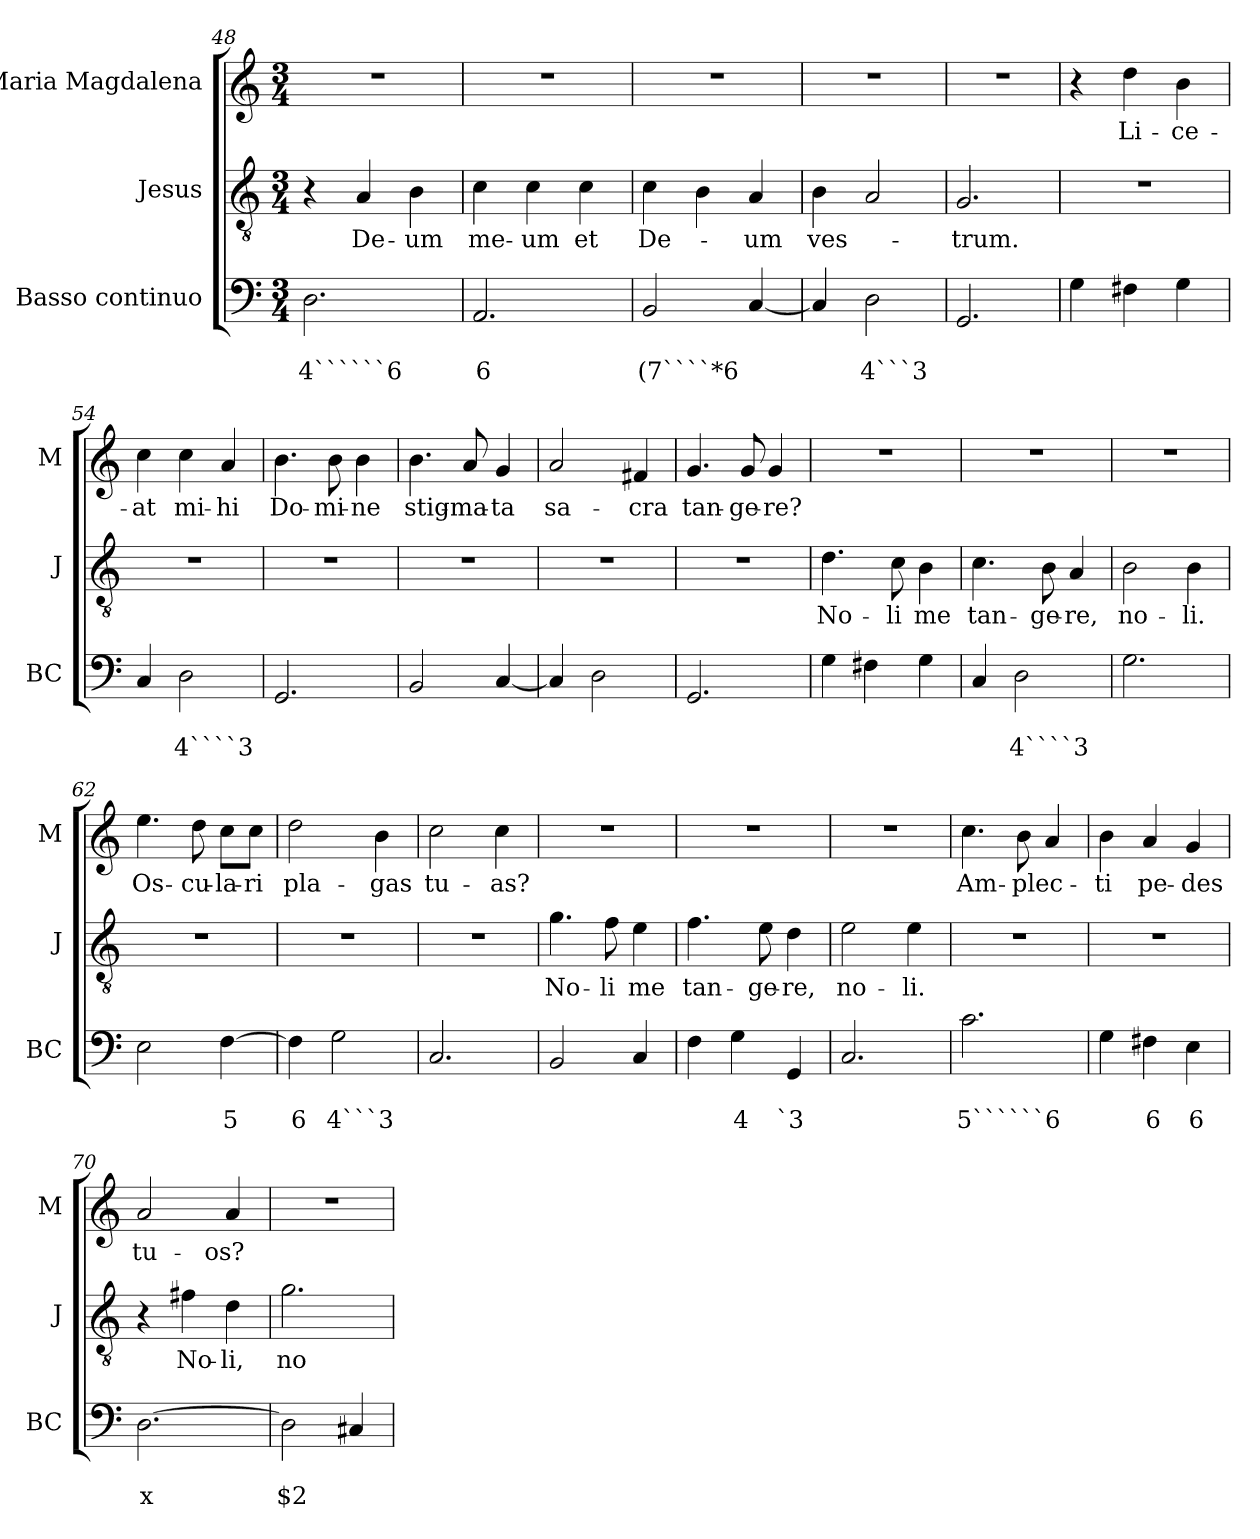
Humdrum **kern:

**kern	**text	**text	**kern	**text	**kern	**text
*part3	*part3	*part3	*part2	*part2	*part1	*part1
*staff3	*staff3	*staff3	*staff2	*staff2	*staff1	*staff1
*I"Basso continuo	*	*	*I"Jesus	*	*I"Maria Magdalena	*
*I'BC	*	*	*I'J	*	*I'M	*
*clefF4	*	*	*clefGv2	*	*clefG2	*
*k[]	*	*	*k[]	*	*k[]	*
*C:	*	*	*C:	*	*C:	*
*M3/4	*	*	*M3/4	*	*M3/4	*
=48	=48	=48	=48	=48	=48	=48
!	!	!LO:LY:b	!	!	!	!
2.D\	.	4``````6	4r	.	2.r	.
!	!	!	!	!LO:LY:b	!	!
.	.	.	4A/	De-	.	.
!	!	!	!	!LO:LY:b	!	!
.	.	.	4B\	-um	.	.
!!LO:PB:g=z
=49	=49	=49	=49	=49	=49	=49
!	!	!LO:LY:b	!	!LO:LY:b	!	!
2.AA/	.	6	4c\	me-	2.r	.
!	!	!	!	!LO:LY:b	!	!
.	.	.	4c\	-um	.	.
!	!	!	!	!LO:LY:b	!	!
.	.	.	4c\	et	.	.
=50	=50	=50	=50	=50	=50	=50
!	!	!LO:LY:b	!	!LO:LY:b	!	!
2BB/	.	(7````*6	4c\	De-	2.r	.
.	.	.	4B\	.	.	.
!	!	!	!	!LO:LY:b	!	!
[4C/	.	.	4A/	-um	.	.
=51	=51	=51	=51	=51	=51	=51
!	!	!	!	!LO:LY:b	!	!
4C/]	.	.	4B\	ves-	2.r	.
!	!	!LO:LY:b	!	!	!	!
2D\	.	4```3	2A/	.	.	.
=52	=52	=52	=52	=52	=52	=52
!	!	!	!	!LO:LY:b	!	!
2.GG/	.	.	2.G/	-trum.	2.r	.
=53	=53	=53	=53	=53	=53	=53
4G\	.	.	2.r	.	4r	.
!	!	!	!	!	!	!LO:LY:b
4F#X\	.	.	.	.	4dd\	Li-
!	!	!	!	!	!	!LO:LY:b
4G\	.	.	.	.	4b\	-ce-
=54	=54	=54	=54	=54	=54	=54
!	!	!	!	!	!	!LO:LY:b
4C/	.	.	2.r	.	4cc\	-at
!	!	!LO:LY:b	!	!	!	!LO:LY:b
2D\	.	4````3	.	.	4cc\	mi-
!	!	!	!	!	!	!LO:LY:b
.	.	.	.	.	4a/	-hi
=55	=55	=55	=55	=55	=55	=55
!	!	!	!	!	!	!LO:LY:b
2.GG/	.	.	2.r	.	4.b\	Do-
!	!	!	!	!	!	!LO:LY:b
.	.	.	.	.	8b\	-mi-
!	!	!	!	!	!	!LO:LY:b
.	.	.	.	.	4b\	-ne
=56	=56	=56	=56	=56	=56	=56
!	!	!	!	!	!	!LO:LY:b
2BB/	.	.	2.r	.	4.b\	stig-
!	!	!	!	!	!	!LO:LY:b
.	.	.	.	.	8a/	-ma-
!	!	!	!	!	!	!LO:LY:b
[4C/	.	.	.	.	4g/	-ta
=57	=57	=57	=57	=57	=57	=57
!	!	!	!	!	!	!LO:LY:b
4C/]	.	.	2.r	.	2a/	sa-
2D\	.	.	.	.	.	.
!	!	!	!	!	!	!LO:LY:b
.	.	.	.	.	4f#X/	-cra
=58	=58	=58	=58	=58	=58	=58
!	!	!	!	!	!	!LO:LY:b
2.GG/	.	.	2.r	.	4.g/	tan-
!	!	!	!	!	!	!LO:LY:b
.	.	.	.	.	8g/	-ge-
!	!	!	!	!	!	!LO:LY:b
.	.	.	.	.	4g/	-re?
!!LO:LB:g=z
=59	=59	=59	=59	=59	=59	=59
!	!	!	!	!LO:LY:b	!	!
4G\	.	.	4.d\	No-	2.r	.
4F#X\	.	.	.	.	.	.
!	!	!	!	!LO:LY:b	!	!
.	.	.	8c\	-li	.	.
!	!	!	!	!LO:LY:b	!	!
4G\	.	.	4B\	me	.	.
=60	=60	=60	=60	=60	=60	=60
!	!	!	!	!LO:LY:b	!	!
4C/	.	.	4.c\	tan-	2.r	.
!	!	!LO:LY:b	!	!	!	!
2D\	.	4````3	.	.	.	.
!	!	!	!	!LO:LY:b	!	!
.	.	.	8B\	-ge-	.	.
!	!	!	!	!LO:LY:b	!	!
.	.	.	4A/	-re,	.	.
=61	=61	=61	=61	=61	=61	=61
!	!	!	!	!LO:LY:b	!	!
2.G\	.	.	2B\	no-	2.r	.
!	!	!	!	!LO:LY:b	!	!
.	.	.	4B\	-li.	.	.
=62	=62	=62	=62	=62	=62	=62
!	!	!	!	!	!	!LO:LY:b
2E\	.	.	2.r	.	4.ee\	Os-
!	!	!	!	!	!	!LO:LY:b
.	.	.	.	.	8dd\	-cu-
!	!	!LO:LY:b	!	!	!	!LO:LY:b
[4F\	.	5	.	.	8cc\L	-la-
!	!	!	!	!	!	!LO:LY:b
.	.	.	.	.	8cc\J	-ri
=63	=63	=63	=63	=63	=63	=63
!	!	!LO:LY:b	!	!	!	!LO:LY:b
4F\]	.	6	2.r	.	2dd\	pla-
!	!	!LO:LY:b	!	!	!	!
2G\	.	4```3	.	.	.	.
!	!	!	!	!	!	!LO:LY:b
.	.	.	.	.	4b\	-gas
=64	=64	=64	=64	=64	=64	=64
!	!	!	!	!	!	!LO:LY:b
2.C/	.	.	2.r	.	2cc\	tu-
!	!	!	!	!	!	!LO:LY:b
.	.	.	.	.	4cc\	-as?
=65	=65	=65	=65	=65	=65	=65
!	!	!	!	!LO:LY:b	!	!
2BB/	.	.	4.g\	No-	2.r	.
!	!	!	!	!LO:LY:b	!	!
.	.	.	8f\	-li	.	.
!	!	!	!	!LO:LY:b	!	!
4C/	.	.	4e\	me	.	.
=66	=66	=66	=66	=66	=66	=66
!	!	!	!	!LO:LY:b	!	!
4F\	.	.	4.f\	tan-	2.r	.
!	!	!LO:LY:b	!	!	!	!
4G\	.	4	.	.	.	.
!	!	!	!	!LO:LY:b	!	!
.	.	.	8e\	-ge-	.	.
!	!	!LO:LY:b	!	!LO:LY:b	!	!
4GG/	.	`3	4d\	-re,	.	.
=67	=67	=67	=67	=67	=67	=67
!	!	!	!	!LO:LY:b	!	!
2.C/	.	.	2e\	no-	2.r	.
!	!	!	!	!LO:LY:b	!	!
.	.	.	4e\	-li.	.	.
=68	=68	=68	=68	=68	=68	=68
!	!	!LO:LY:b	!	!	!	!LO:LY:b
2.c\	.	5``````6	2.r	.	4.cc\	Am-
!	!	!	!	!	!	!LO:LY:b
.	.	.	.	.	8b\	-plec-
.	.	.	.	.	4a/	.
!!LO:LB:g=z
=69	=69	=69	=69	=69	=69	=69
!	!	!	!	!	!	!LO:LY:b
4G\	.	.	2.r	.	4b\	-ti
!	!	!LO:LY:b	!	!	!	!LO:LY:b
4F#X\	.	6	.	.	4a/	pe-
!	!	!LO:LY:b	!	!	!	!LO:LY:b
4E\	.	6	.	.	4g/	-des
=70	=70	=70	=70	=70	=70	=70
!	!	!LO:LY:b	!	!	!	!LO:LY:b
[2.D\	.	x	4r	.	2a/	tu-
!	!	!	!	!LO:LY:b	!	!
.	.	.	4f#X\	No-	.	.
!	!	!	!	!LO:LY:b	!	!LO:LY:b
.	.	.	4d\	-li,	4a/	-os?
=71	=71	=71	=71	=71	=71	=71
!	!	!LO:LY:b	!	!LO:LY:b	!	!
2D\]	.	$2	2.g\	no-	2.r	.
4C#X/	.	.	.	.	.	.
=	=	=	=	=	=	=
*-	*-	*-	*-	*-	*-	*-
